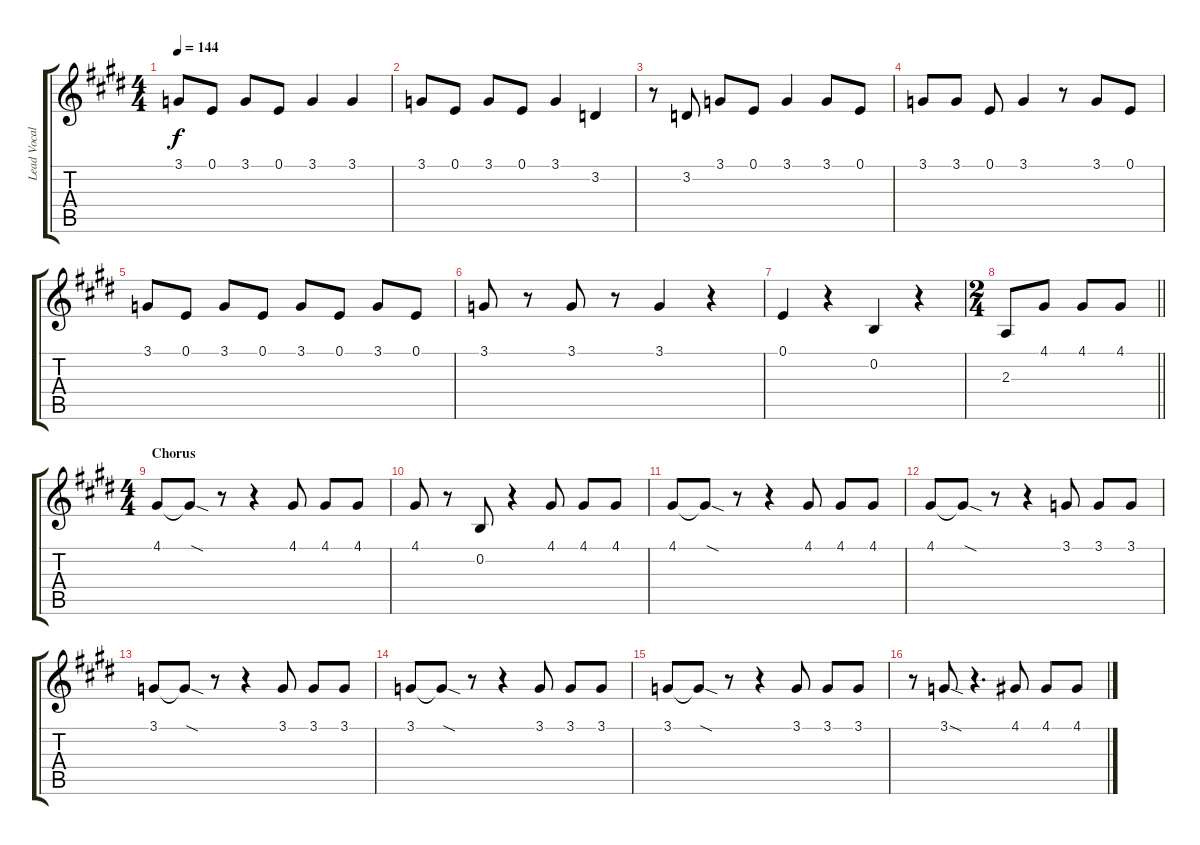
\track ("Lead Vocals" "Lead Vocal") {instrument lead3calliope}
\staff {score tabs}
\tuning (E4 B3 G3 D3 A2 E2) {hide}
\ts (4 4)
\tempo 144
\clef g2
\ks e
3.1.8{dy f} 0.1.8 3.1.8 0.1.8 3.1.4 3.1.4 |
3.1.8 0.1.8 3.1.8 0.1.8 3.1.4 3.2.4 |
r.8 3.2.8 3.1.8 0.1.8 3.1.4 3.1.8 0.1.8 |
3.1.8 3.1.8 0.1.8 3.1.4 r.8 3.1.8 0.1.8 |
3.1.8 0.1.8 3.1.8 0.1.8 3.1.8 0.1.8 3.1.8 0.1.8 |
3.1.8 r.8 3.1.8 r.8 3.1.4 r.4 |
0.1.4 r.4 0.2.4 r.4 |
\ts (2 4)
\barLineRight lightlight
2.3.8 4.1.8 4.1.8 4.1.8 |
\ts (4 4)
\section ("" "Chorus")
4.1.8 4.1{sod t}.8 r.8 r.4 4.1.8 4.1.8 4.1.8 |
4.1.8 r.8 0.2.8 r.4 4.1.8 4.1.8 4.1.8 |
4.1.8 4.1{sod t}.8 r.8 r.4 4.1.8 4.1.8 4.1.8 |
4.1.8 4.1{sod t}.8 r.8 r.4 3.1.8 3.1.8 3.1.8 |
3.1.8 3.1{sod t}.8 r.8 r.4 3.1.8 3.1.8 3.1.8 |
3.1.8 3.1{sod t}.8 r.8 r.4 3.1.8 3.1.8 3.1.8 |
3.1.8 3.1{sod t}.8 r.8 r.4 3.1.8 3.1.8 3.1.8 |
r.8 3.1{sod}.8 r.4{d} 4.1.8 4.1.8 4.1.8
